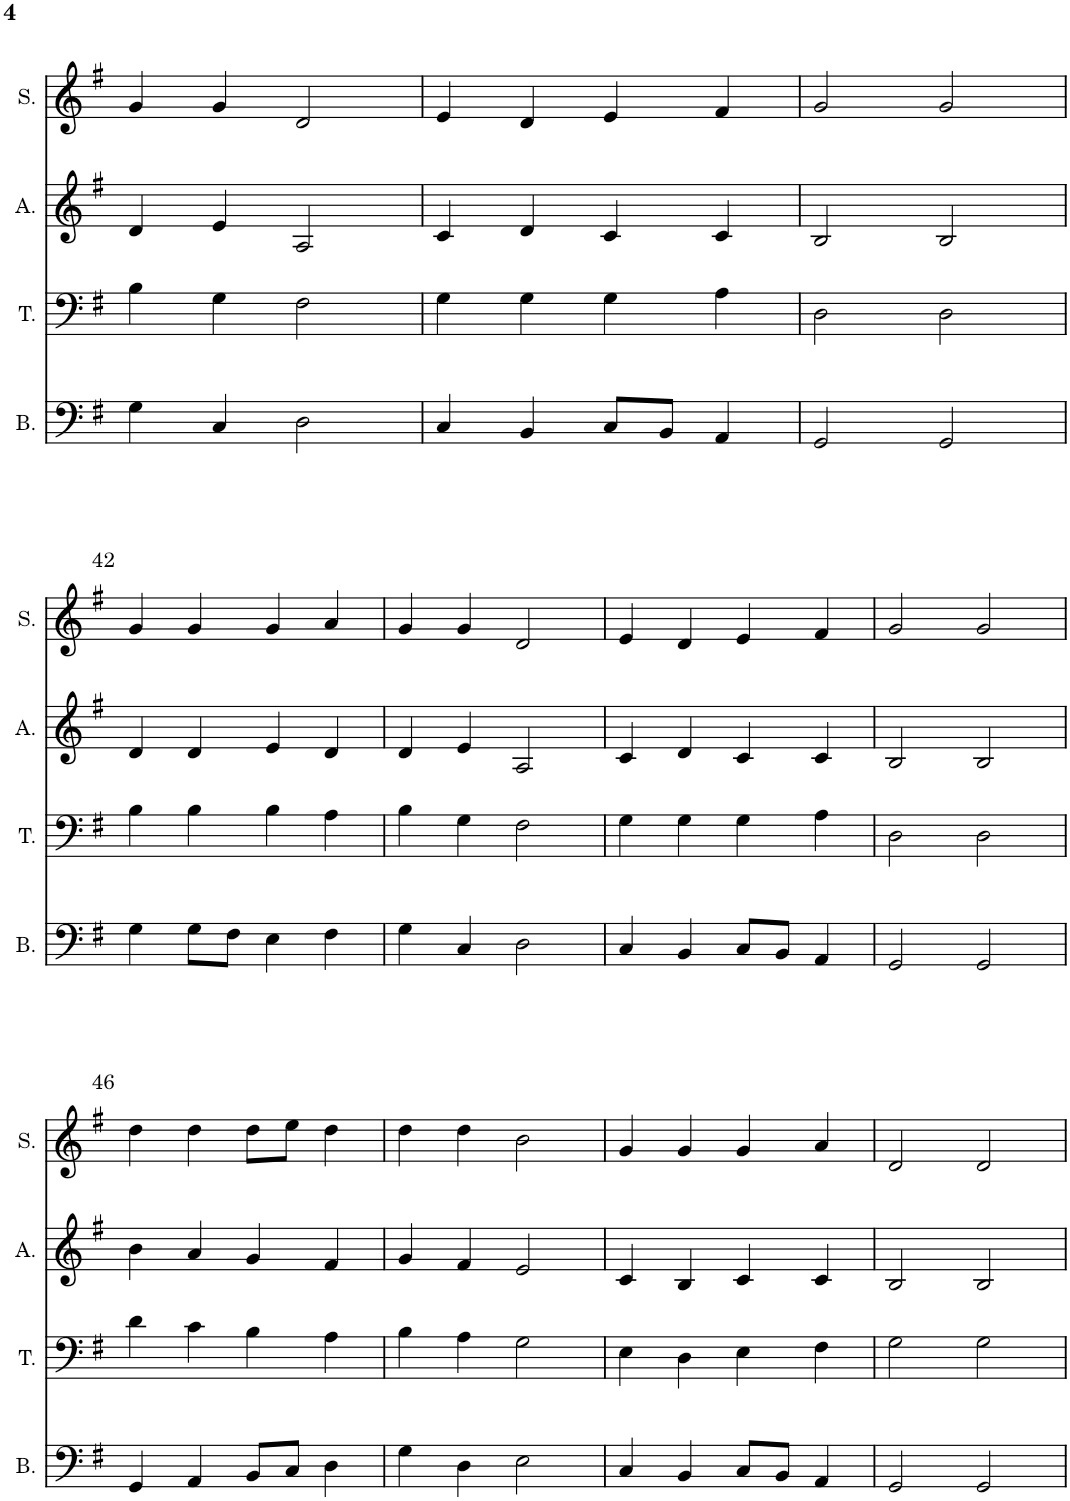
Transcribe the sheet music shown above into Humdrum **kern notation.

**kern	**kern	**kern	**kern
*part4	*part3	*part2	*part1
*staff4	*staff3	*staff2	*staff1
*I"Bass	*I"Tenor	*I"Alto	*I"Soprano
*I'B.	*I'T.	*I'A.	*I'S.
!!LO:PB:g=z
*clefF4	*clefF4	*clefG2	*clefG2
*k[f#]	*k[f#]	*k[f#]	*k[f#]
*M2/2	*M2/2	*M2/2	*M2/2
*met(c|)	*met(c|)	*met(c|)	*met(c|)
=39	=39	=39	=39
4G\	4B\	4d/	4g/
4C/	4G\	4e/	4g/
2D\	2F#\	2A/	2d/
=40	=40	=40	=40
4C/	4G\	4c/	4e/
4BB/	4G\	4d/	4d/
8C/L	4G\	4c/	4e/
8BB/J	.	.	.
4AA/	4A\	4c/	4f#/
=41	=41	=41	=41
2GG/	2D\	2B/	2g/
2GG/	2D\	2B/	2g/
!!LO:LB:g=z
!!LO:REH:place=s1:a:cj:enc=none:t=42
=42	=42	=42	=42
4G\	4B\	4d/	4g/
8G\L	4B\	4d/	4g/
8F#\J	.	.	.
4E\	4B\	4e/	4g/
4F#\	4A\	4d/	4a/
=43	=43	=43	=43
4G\	4B\	4d/	4g/
4C/	4G\	4e/	4g/
2D\	2F#\	2A/	2d/
=44	=44	=44	=44
4C/	4G\	4c/	4e/
4BB/	4G\	4d/	4d/
8C/L	4G\	4c/	4e/
8BB/J	.	.	.
4AA/	4A\	4c/	4f#/
=45	=45	=45	=45
2GG/	2D\	2B/	2g/
2GG/	2D\	2B/	2g/
!!LO:LB:g=z
!!LO:REH:place=s1:a:cj:enc=none:t=46
=46	=46	=46	=46
4GG/	4d\	4b\	4dd\
4AA/	4c\	4a/	4dd\
8BB/L	4B\	4g/	8dd\L
8C/J	.	.	8ee\J
4D\	4A\	4f#/	4dd\
=47	=47	=47	=47
4G\	4B\	4g/	4dd\
4D\	4A\	4f#/	4dd\
2E\	2G\	2e/	2b\
=48	=48	=48	=48
4C/	4E\	4c/	4g/
4BB/	4D\	4B/	4g/
8C/L	4E\	4c/	4g/
8BB/J	.	.	.
4AA/	4F#\	4c/	4a/
=49	=49	=49	=49
2GG/	2G\	2B/	2d/
2GG/	2G\	2B/	2d/
=	=	=	=
*-	*-	*-	*-
